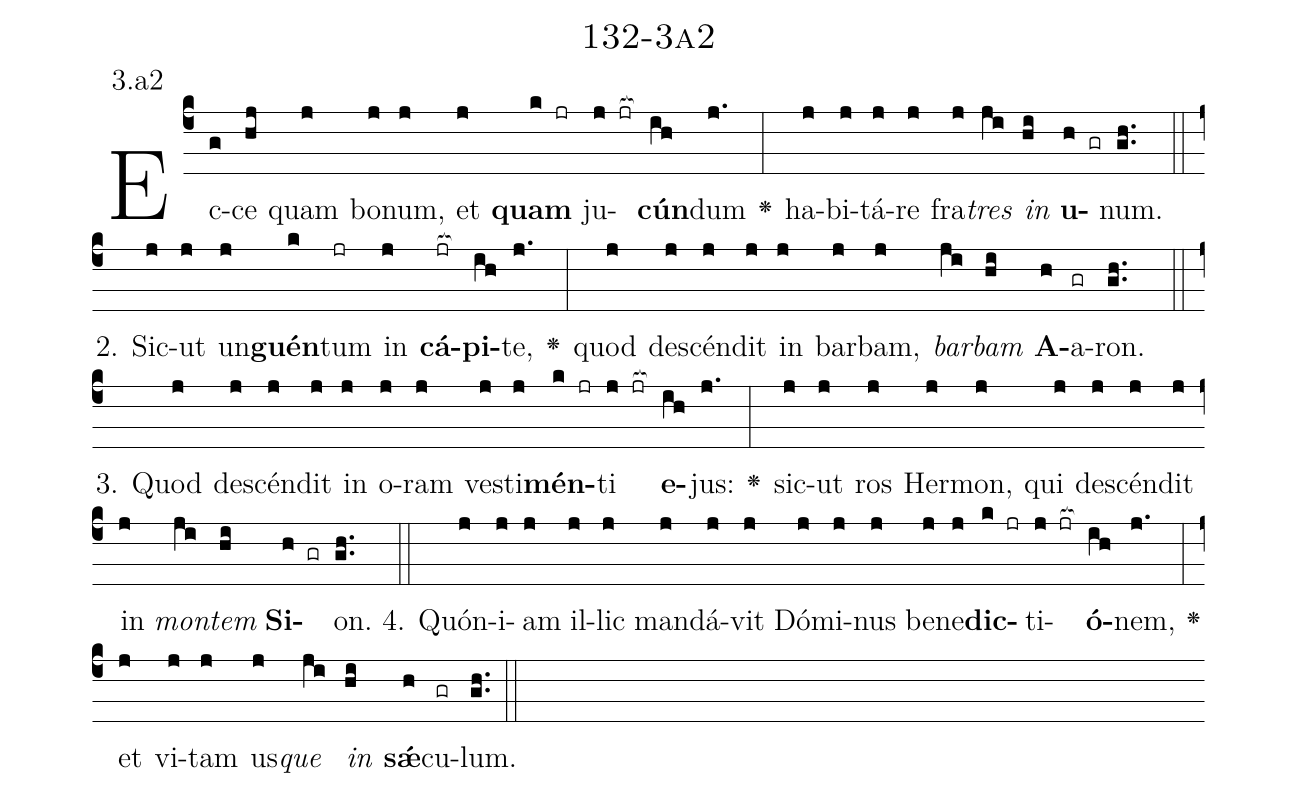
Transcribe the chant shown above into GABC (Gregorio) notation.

name: 132-3a2;
annotation: 3.a2;
%%
(c4)Ec(g)ce(hj) quam(j) bo(j)num,(j) et(j) <b>quam</b>(k jr) ju(j jr[ocb:1{])<b>cún</b>(ih[ocb:0}])dum(j.) <v>\greheightstar</v>(:) ha(j)bi(j)tá(j)re(j) fra(j)<i>tres</i>(ji) <i>in</i>(hi) <b>u</b>(h gr)num.(gh..) (::)
2. Sic(j)ut(j) un(j)<b>guén</b>(k)tum(jr) in(j) <b>cá</b>(jr[ocb:1{])<b>pi</b>(ih[ocb:0}])te,(j.) <v>\greheightstar</v>(:) quod(j) de(j)scén(j)dit(j) in(j) bar(j)bam,(j) <i>bar</i>(ji)<i>bam</i>(hi) <b>A</b>(h)a(gr)ron.(gh..) (::)
3. Quod(j) de(j)scén(j)dit(j) in(j) o(j)ram(j) ves(j)ti(j)<b>mén</b>(k jr)ti(j jr[ocb:1{]) <b>e</b>(ih[ocb:0}])jus:(j.) <v>\greheightstar</v>(:) sic(j)ut(j) ros(j) Her(j)mon,(j) qui(j) de(j)scén(j)dit(j) in(j) <i>mon</i>(ji)<i>tem</i>(hi) <b>Si</b>(h gr)on.(gh..) (::)
4. Quón(j)i(j)am(j) il(j)lic(j) man(j)dá(j)vit(j) Dó(j)mi(j)nus(j) be(j)ne(j)<b>dic</b>(k jr)ti(j jr[ocb:1{])<b>ó</b>(ih[ocb:0}])nem,(j.) <v>\greheightstar</v>(:) et(j) vi(j)tam(j) us(j)<i>que</i>(ji) <i>in</i>(hi) <b>sǽ</b>(h)cu(gr)lum.(gh..) (::)
